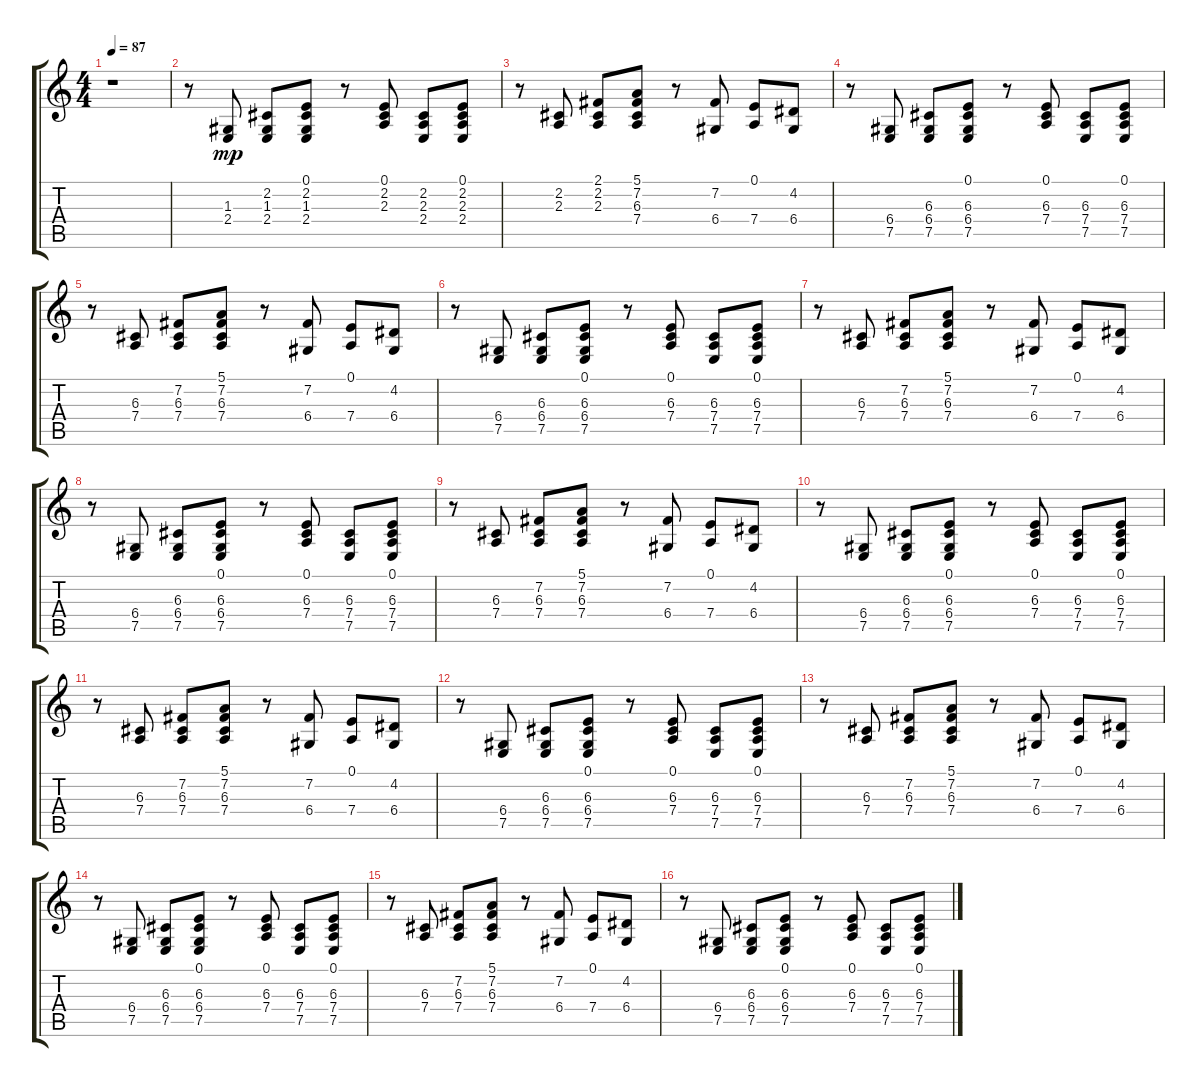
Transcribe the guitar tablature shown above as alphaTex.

\track "" {instrument acousticgrandpiano}
\staff {score tabs}
\tuning (E4 B3 G3 D3 A2 E2) {hide}
\ts (4 4)
\tempo 87
\clef g2
\ks c
r.1{dy mp instrument acousticgrandpiano} |
r.8 (1.3 2.4).8 (2.2 1.3 2.4).8 (0.1 2.2 1.3 2.4).8 r.8 (0.1 2.2 2.3).8 (2.2 2.3 2.4).8 (0.1 2.2 2.3 2.4).8 |
r.8 (2.2 2.3).8 (2.1 2.2 2.3).8 (5.1 7.2 6.3 7.4).8 r.8 (7.2 6.4).8 (0.1 7.4).8 (4.2 6.4).8 |
r.8 (6.4 7.5).8 (6.3 6.4 7.5).8 (0.1 6.3 6.4 7.5).8 r.8 (0.1 6.3 7.4).8 (6.3 7.4 7.5).8 (0.1 6.3 7.4 7.5).8 |
r.8 (6.3 7.4).8 (7.2 6.3 7.4).8 (5.1 7.2 6.3 7.4).8 r.8 (7.2 6.4).8 (0.1 7.4).8 (4.2 6.4).8 |
r.8 (6.4 7.5).8 (6.3 6.4 7.5).8 (0.1 6.3 6.4 7.5).8 r.8 (0.1 6.3 7.4).8 (6.3 7.4 7.5).8 (0.1 6.3 7.4 7.5).8 |
r.8 (6.3 7.4).8 (7.2 6.3 7.4).8 (5.1 7.2 6.3 7.4).8 r.8 (7.2 6.4).8 (0.1 7.4).8 (4.2 6.4).8 |
r.8 (6.4 7.5).8 (6.3 6.4 7.5).8 (0.1 6.3 6.4 7.5).8 r.8 (0.1 6.3 7.4).8 (6.3 7.4 7.5).8 (0.1 6.3 7.4 7.5).8 |
r.8 (6.3 7.4).8 (7.2 6.3 7.4).8 (5.1 7.2 6.3 7.4).8 r.8 (7.2 6.4).8 (0.1 7.4).8 (4.2 6.4).8 |
r.8 (6.4 7.5).8 (6.3 6.4 7.5).8 (0.1 6.3 6.4 7.5).8 r.8 (0.1 6.3 7.4).8 (6.3 7.4 7.5).8 (0.1 6.3 7.4 7.5).8 |
r.8 (6.3 7.4).8 (7.2 6.3 7.4).8 (5.1 7.2 6.3 7.4).8 r.8 (7.2 6.4).8 (0.1 7.4).8 (4.2 6.4).8 |
r.8 (6.4 7.5).8 (6.3 6.4 7.5).8 (0.1 6.3 6.4 7.5).8 r.8 (0.1 6.3 7.4).8 (6.3 7.4 7.5).8 (0.1 6.3 7.4 7.5).8 |
r.8 (6.3 7.4).8 (7.2 6.3 7.4).8 (5.1 7.2 6.3 7.4).8 r.8 (7.2 6.4).8 (0.1 7.4).8 (4.2 6.4).8 |
r.8 (6.4 7.5).8 (6.3 6.4 7.5).8 (0.1 6.3 6.4 7.5).8 r.8 (0.1 6.3 7.4).8 (6.3 7.4 7.5).8 (0.1 6.3 7.4 7.5).8 |
r.8 (6.3 7.4).8 (7.2 6.3 7.4).8 (5.1 7.2 6.3 7.4).8 r.8 (7.2 6.4).8 (0.1 7.4).8 (4.2 6.4).8 |
r.8 (6.4 7.5).8 (6.3 6.4 7.5).8 (0.1 6.3 6.4 7.5).8 r.8 (0.1 6.3 7.4).8 (6.3 7.4 7.5).8 (0.1 6.3 7.4 7.5).8
